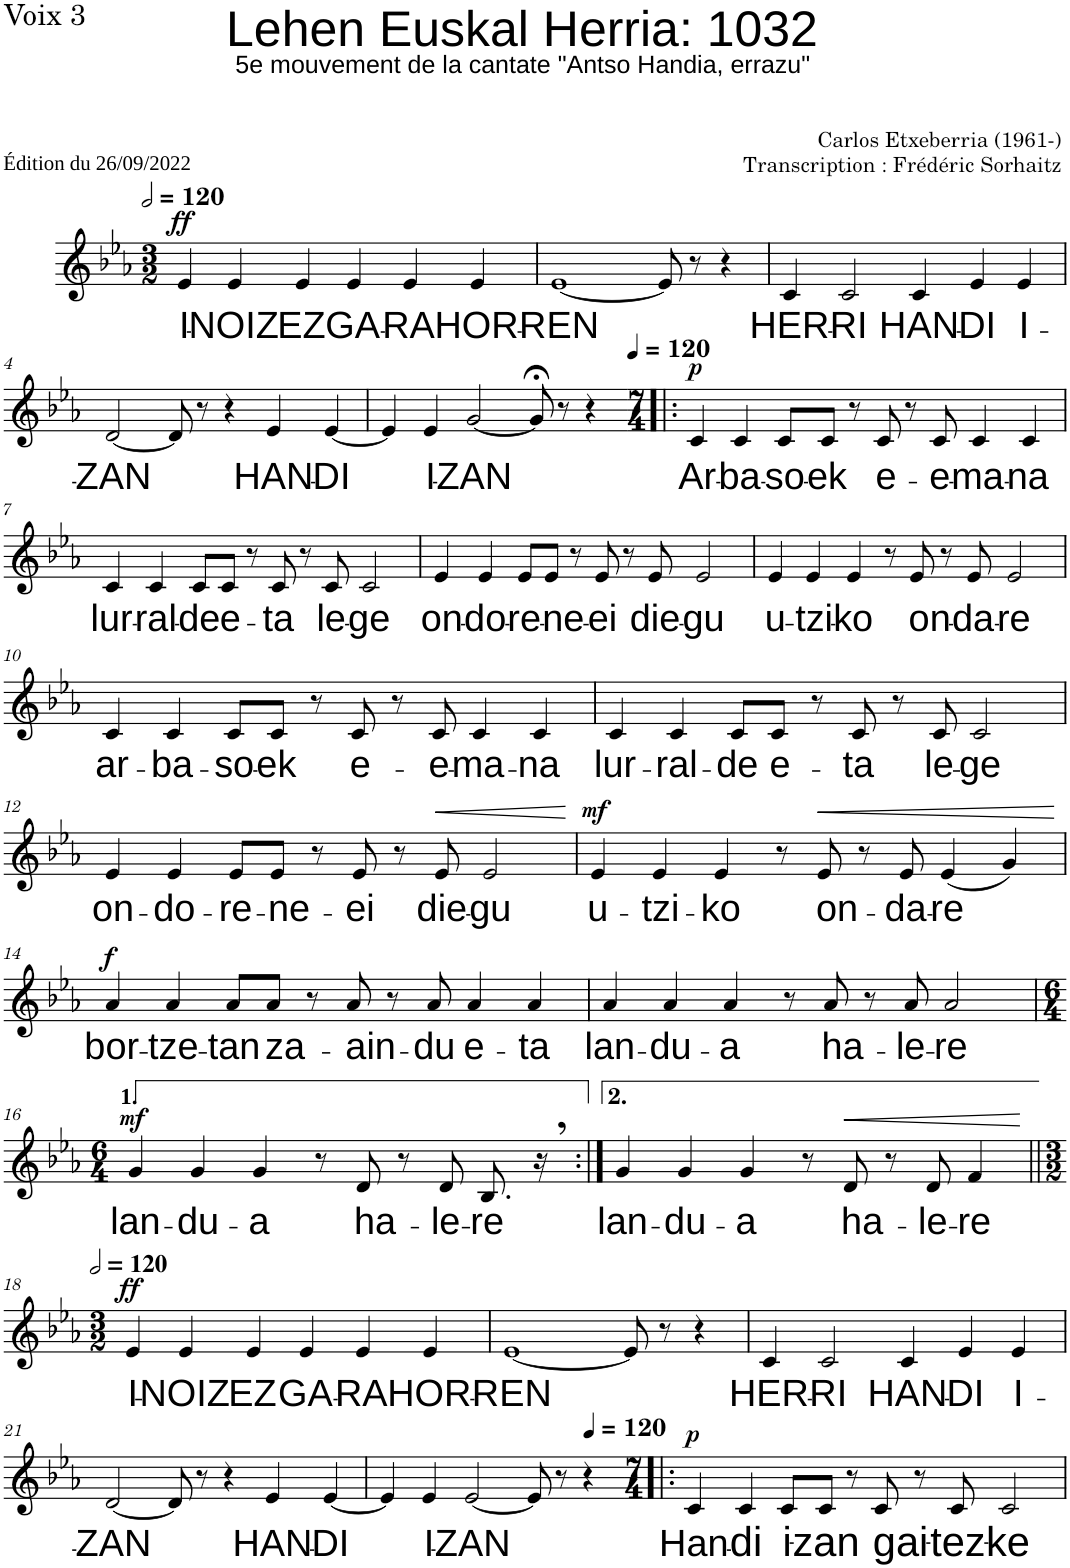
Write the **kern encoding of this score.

**kern	**text	**dynam
*part1	*part1	*part1
*staff1	*staff1	*staff1
*I"Voix 3	*	*
*I'Vx. 3	*	*
*clefG2	*	*
*k[b-e-a-]	*	*
*M3/2	*	*
*MM240	*	*
=1	=1	=1
!	!LO:LY:b	!LO:DY:a
4e-/	I-	ff
!	!LO:LY:b	!
4e-/	-NOIZ	.
!	!LO:LY:b	!
4e-/	EZ	.
!	!LO:LY:b	!
4e-/	GA-	.
!	!LO:LY:b	!
4e-/	-RA	.
!	!LO:LY:b	!
4e-/	HOR-	.
=2	=2	=2
!	!LO:LY:b	!
[1e-	-REN	.
8e-/]	.	.
8r	.	.
4r	.	.
=3	=3	=3
!	!LO:LY:b	!
4c/	HER-	.
!	!LO:LY:b	!
2c/	-RI	.
!	!LO:LY:b	!
4c/	HAN-	.
!	!LO:LY:b	!
4e-/	-DI	.
!	!LO:LY:b	!
4e-/	I-	.
!!LO:LB:g=z
=4	=4	=4
!	!LO:LY:b	!
[2d/	-ZAN	.
8d/]	.	.
8r	.	.
4r	.	.
!	!LO:LY:b	!
4e-/	HAN-	.
!	!LO:LY:b	!
[4e-/	-DI	.
=5	=5	=5
4e-/]	.	.
!	!LO:LY:b	!
4e-/	I-	.
!	!LO:LY:b	!
[2g/	-ZAN	.
8g;</]	.	.
8r	.	.
4r	.	.
=6!|:	=6!|:	=6!|:
*M7/4	*	*
*MM120	*	*
!	!LO:LY:b	!LO:DY:a
4c/	Ar-	p
!	!LO:LY:b	!
4c/	-ba-	.
!	!LO:LY:b	!
8c/L	-so-	.
!	!LO:LY:b	!
8c/J	-ek	.
8r	.	.
!	!LO:LY:b	!
8c/	e-	.
8r	.	.
!	!LO:LY:b	!
8c/	e-	.
!	!LO:LY:b	!
4c/	-ma-	.
!	!LO:LY:b	!
4c/	-na	.
!!LO:LB:g=z
=7	=7	=7
!	!LO:LY:b	!
4c/	lur-	.
!	!LO:LY:b	!
4c/	-ral-	.
!	!LO:LY:b	!
8c/L	-de	.
!	!LO:LY:b	!
8c/J	e-	.
8r	.	.
!	!LO:LY:b	!
8c/	-ta	.
8r	.	.
!	!LO:LY:b	!
8c/	le-	.
!	!LO:LY:b	!
2c/	-ge	.
=8	=8	=8
!	!LO:LY:b	!
4e-/	on-	.
!	!LO:LY:b	!
4e-/	-do-	.
!	!LO:LY:b	!
8e-/L	-re-	.
!	!LO:LY:b	!
8e-/J	-ne-	.
8r	.	.
!	!LO:LY:b	!
8e-/	-ei	.
8r	.	.
!	!LO:LY:b	!
8e-/	die-	.
!	!LO:LY:b	!
2e-/	-gu	.
=9	=9	=9
!	!LO:LY:b	!
4e-/	u-	.
!	!LO:LY:b	!
4e-/	-tzi-	.
!	!LO:LY:b	!
4e-/	-ko	.
8r	.	.
!	!LO:LY:b	!
8e-/	on-	.
8r	.	.
!	!LO:LY:b	!
8e-/	-da-	.
!	!LO:LY:b	!
2e-/	-re	.
!!LO:LB:g=z
=10	=10	=10
!	!LO:LY:b	!
4c/	ar-	.
!	!LO:LY:b	!
4c/	-ba-	.
!	!LO:LY:b	!
8c/L	-so-	.
!	!LO:LY:b	!
8c/J	-ek	.
8r	.	.
!	!LO:LY:b	!
8c/	e-	.
8r	.	.
!	!LO:LY:b	!
8c/	-e-	.
!	!LO:LY:b	!
4c/	-ma-	.
!	!LO:LY:b	!
4c/	-na	.
=11	=11	=11
!	!LO:LY:b	!
4c/	lur-	.
!	!LO:LY:b	!
4c/	-ral-	.
!	!LO:LY:b	!
8c/L	-de	.
!	!LO:LY:b	!
8c/J	e-	.
8r	.	.
!	!LO:LY:b	!
8c/	-ta	.
8r	.	.
!	!LO:LY:b	!
8c/	le-	.
!	!LO:LY:b	!
2c/	-ge	.
!!LO:LB:g=z
=12	=12	=12
!	!LO:LY:b	!
4e-/	on-	.
!	!LO:LY:b	!
4e-/	-do-	.
!	!LO:LY:b	!
8e-/L	-re-	.
!	!LO:LY:b	!
8e-/J	-ne-	.
8r	.	.
!	!LO:LY:b	!
8e-/	-ei	.
8r	.	.
!	!LO:LY:b	!LO:HP:b
8e-/	die-	<
!	!LO:LY:b	!
2e-/	-gu	.
.	.	[
=13	=13	=13
!	!LO:LY:b	!LO:DY:a
4e-/	u-	mf
!	!LO:LY:b	!
4e-/	-tzi-	.
!	!LO:LY:b	!
4e-/	-ko	.
8r	.	.
!	!LO:LY:b	!LO:HP:b
8e-/	on-	<
8r	.	.
!	!LO:LY:b	!
8e-/	-da-	.
!	!LO:LY:b	!
(4e-/	-re	.
4g/)	.	.
.	.	[
!!LO:LB:g=z
=14	=14	=14
!	!LO:LY:b	!LO:DY:a
4a-/	bor-	f
!	!LO:LY:b	!
4a-/	-tze-	.
!	!LO:LY:b	!
8a-/L	-tan	.
!	!LO:LY:b	!
8a-/J	za-	.
8r	.	.
!	!LO:LY:b	!
8a-/	-ain-	.
8r	.	.
!	!LO:LY:b	!
8a-/	-du	.
!	!LO:LY:b	!
4a-/	e-	.
!	!LO:LY:b	!
4a-/	-ta	.
=15	=15	=15
!	!LO:LY:b	!
4a-/	lan-	.
!	!LO:LY:b	!
4a-/	-du-	.
!	!LO:LY:b	!
4a-/	-a	.
8r	.	.
!	!LO:LY:b	!
8a-/	ha-	.
8r	.	.
!	!LO:LY:b	!
8a-/	-le-	.
!	!LO:LY:b	!
2a-/	-re	.
!!LO:LB:g=z
=16	=16	=16
*M6/4	*	*
!	!LO:LY:b	!LO:DY:a
4g/	lan-	mf
!	!LO:LY:b	!
4g/	-du-	.
!	!LO:LY:b	!
4g/	-a	.
8r	.	.
!	!LO:LY:b	!
8d/	ha-	.
8r	.	.
!	!LO:LY:b	!
8d/	-le-	.
!	!LO:LY:b	!
8.B-/	-re	.
16r	.	.
=17:|!	=17:|!	=17:|!
!	!LO:LY:b	!
4g/	lan-	.
!	!LO:LY:b	!
4g/	-du-	.
!	!LO:LY:b	!
4g/	-a	.
8r	.	.
!	!LO:LY:b	!LO:HP:b
8d/	ha-	<
8r	.	.
!	!LO:LY:b	!
8d/	-le-	.
!	!LO:LY:b	!
4f/	-re	.
.	.	[
!!LO:LB:g=z
=18||	=18||	=18||
*M3/2	*	*
*MM240	*	*
!	!LO:LY:b	!LO:DY:a
4e-/	I-	ff
!	!LO:LY:b	!
4e-/	-NOIZ	.
!	!LO:LY:b	!
4e-/	EZ	.
!	!LO:LY:b	!
4e-/	GA-	.
!	!LO:LY:b	!
4e-/	-RA	.
!	!LO:LY:b	!
4e-/	HOR-	.
=19	=19	=19
!	!LO:LY:b	!
[1e-	-REN	.
8e-/]	.	.
8r	.	.
4r	.	.
=20	=20	=20
!	!LO:LY:b	!
4c/	HER-	.
!	!LO:LY:b	!
2c/	-RI	.
!	!LO:LY:b	!
4c/	HAN-	.
!	!LO:LY:b	!
4e-/	-DI	.
!	!LO:LY:b	!
4e-/	I-	.
!!LO:LB:g=z
=21	=21	=21
!	!LO:LY:b	!
[2d/	-ZAN	.
8d/]	.	.
8r	.	.
4r	.	.
!	!LO:LY:b	!
4e-/	HAN-	.
!	!LO:LY:b	!
[4e-/	-DI	.
=22	=22	=22
4e-/]	.	.
!	!LO:LY:b	!
4e-/	I-	.
!	!LO:LY:b	!
[2e-/	-ZAN	.
8e-/]	.	.
8r	.	.
*MM120	*	*
4r	.	.
=23!|:	=23!|:	=23!|:
*M7/4	*	*
!	!LO:LY:b	!LO:DY:a
4c/	Han-	p
!	!LO:LY:b	!
4c/	-di	.
!	!LO:LY:b	!
8c/L	i-	.
!	!LO:LY:b	!
8c/J	-zan	.
8r	.	.
!	!LO:LY:b	!
8c/	gai-	.
8r	.	.
!	!LO:LY:b	!
8c/	-tez-	.
!	!LO:LY:b	!
2c/	-ke	.
=	=	=
*-	*-	*-
